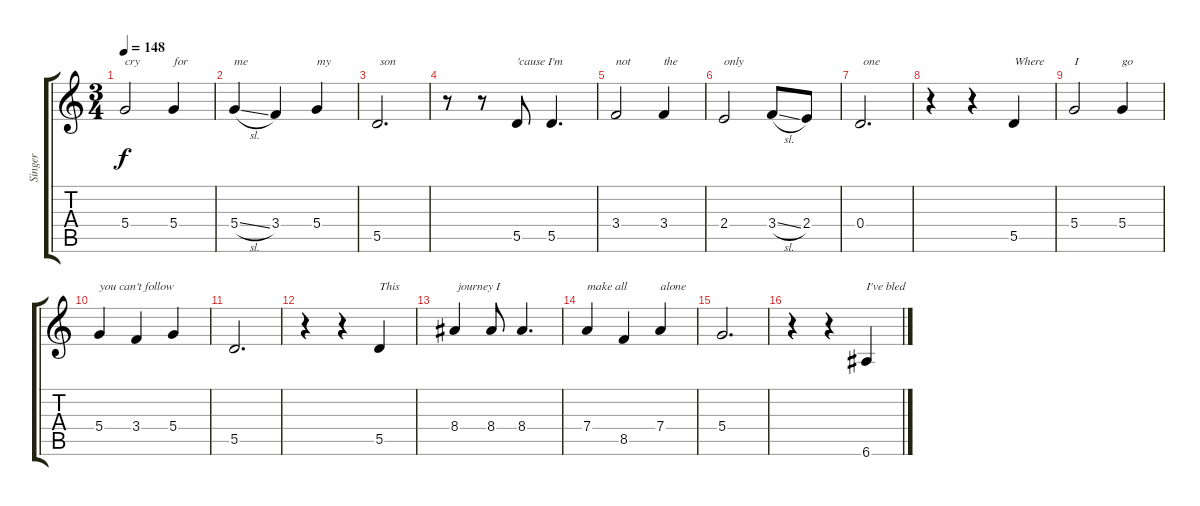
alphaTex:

\track ("Singer" "Singer") {instrument distortionguitar}
\staff {score tabs}
\tuning (E4 B3 G3 D3 A2 E2) {hide}
\ts (3 4)
\tempo 148
\clef g2
\ks c
5.4.2{txt "cry" dy f} 5.4.4{txt "for"} |
5.4{sl}.4{txt "me"} 3.4.4 5.4.4{txt "my"} |
5.5.2{d txt " son"} |
r.8 r.8 5.5.8{txt "'cause I'm"} 5.5.4{d} |
3.4.2{txt "not"} 3.4.4{txt "the"} |
2.4.2{txt "only"} 3.4{sl}.8 2.4.8 |
0.4.2{d txt " one"} |
r.4 r.4 5.5.4{txt "Where"} |
5.4.2{txt "I"} 5.4.4{txt "go"} |
5.4.4{txt "you can't follow "} 3.4.4 5.4.4 |
5.5.2{d} |
r.4 r.4 5.5.4{txt "This"} |
8.4.4{txt " journey I"} 8.4.8 8.4.4{d} |
7.4.4{txt "make all"} 8.5.4 7.4.4{txt "alone "} |
5.4.2{d} |
r.4 r.4 6.6.4{txt "I've bled"}
